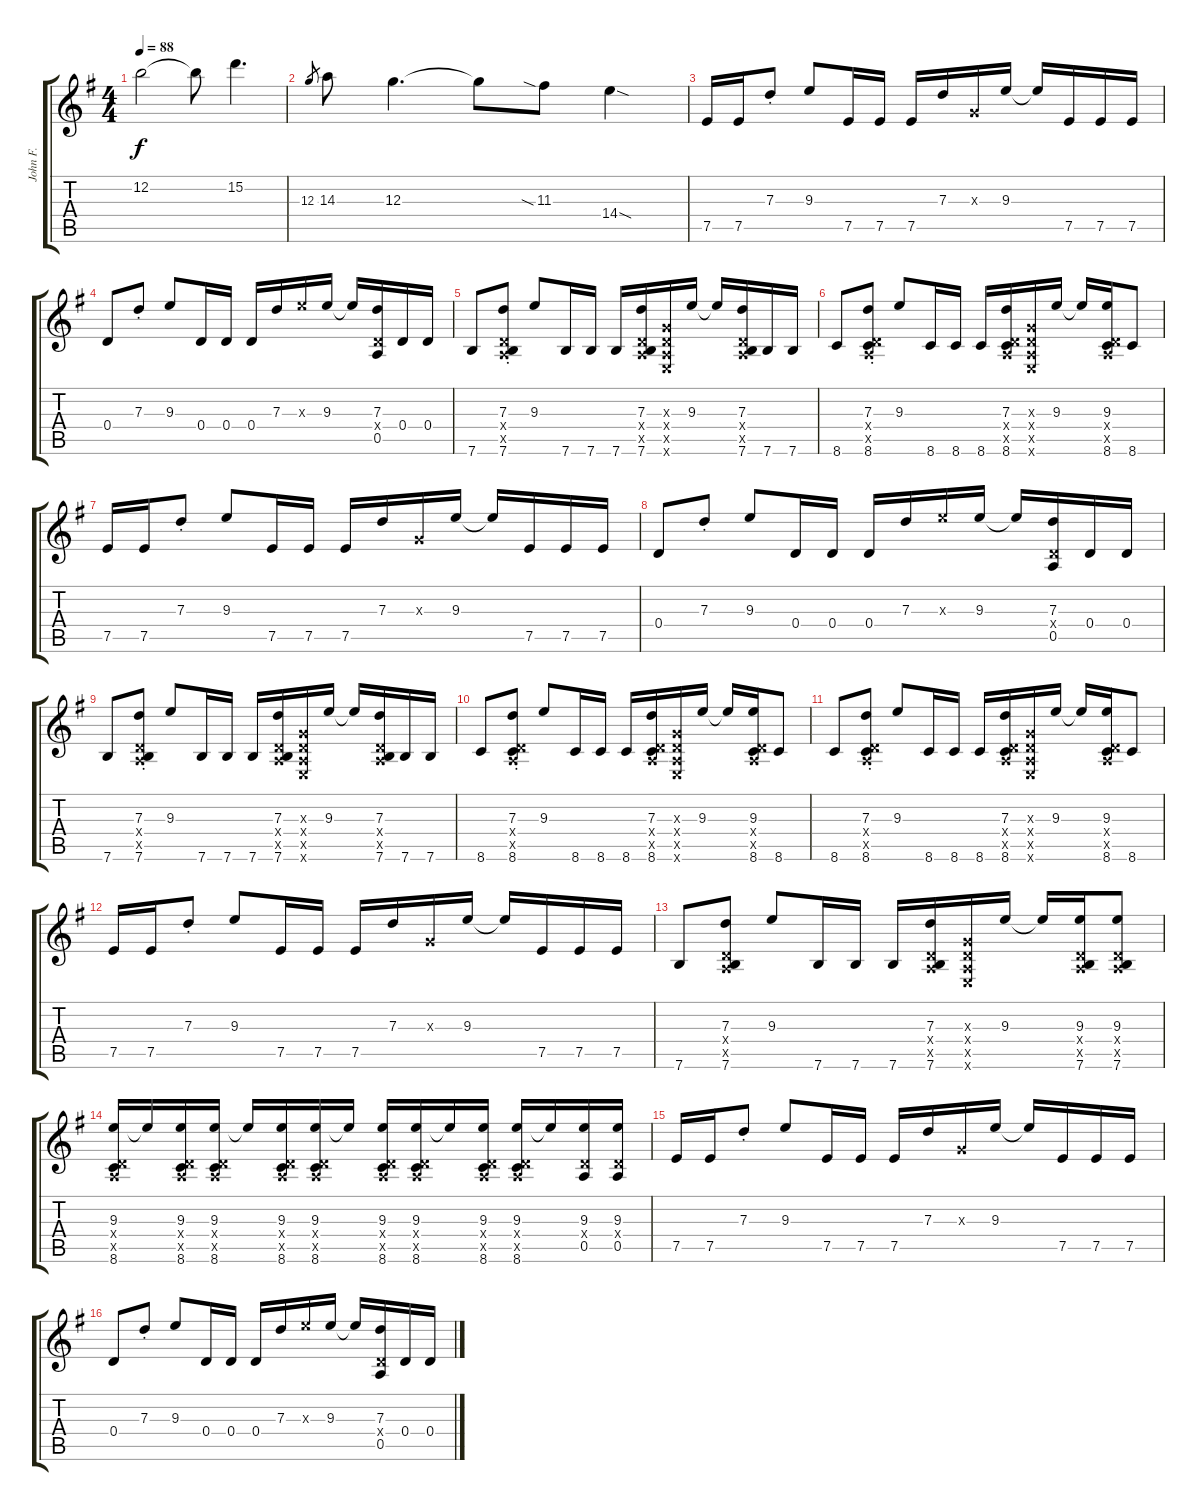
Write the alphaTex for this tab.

\track ("John F." "John F.") {instrument electricguitarclean}
\staff {score tabs}
\tuning (E4 B3 G3 D3 A2 E2) {hide}
\ts (4 4)
\tempo 88
\clef g2
\ks g
12.2.2{dy f} 12.2{t}.8 15.2.4{d} |
12.3.8{gr} 14.3.8 12.3.4{d} 12.3{t}.8 11.3{sia}.8 14.4{sod}.4{instrument electricguitarclean} |
7.5.16 7.5.16 7.3{st}.8 9.3.8 7.5.16 7.5.16 7.5.16 7.3.16 0.3{x}.16 9.3.16 9.3{t}.16 7.5.16 7.5.16 7.5.16 |
0.4.8 7.3{st}.8 9.3.8 0.4.16 0.4.16 0.4.16 7.3.16 9.3{x}.16 9.3.16 9.3{t}.16 (7.3 0.4{x} 0.5).16 0.4.16 0.4.16 |
7.6.8 (7.3{st} 0.4{x} 0.5{x} 7.6{st}).8 9.3.8 7.6.16 7.6.16 7.6.16 (7.3 0.4{x} 0.5{x} 7.6).16 (0.3{x} 0.4{x} 0.5{x} 0.6{x}).16 9.3.16 9.3{t}.16 (7.3 0.4{x} 0.5{x} 7.6).16 7.6.16 7.6.16 |
8.6.8 (7.3{st} 0.4{x} 0.5{x} 8.6{st}).8 9.3.8 8.6.16 8.6.16 8.6.16 (7.3 0.4{x} 0.5{x} 8.6).16 (0.3{x} 0.4{x} 0.5{x} 0.6{x}).16 9.3.16 9.3{t}.16 (9.3 0.4{x} 0.5{x} 8.6).16 8.6.8 |
7.5.16 7.5.16 7.3{st}.8 9.3.8 7.5.16 7.5.16 7.5.16 7.3.16 0.3{x}.16 9.3.16 9.3{t}.16 7.5.16 7.5.16 7.5.16 |
0.4.8 7.3{st}.8 9.3.8 0.4.16 0.4.16 0.4.16 7.3.16 9.3{x}.16 9.3.16 9.3{t}.16 (7.3 0.4{x} 0.5).16 0.4.16 0.4.16 |
7.6.8 (7.3{st} 0.4{x} 0.5{x} 7.6{st}).8 9.3.8 7.6.16 7.6.16 7.6.16 (7.3 0.4{x} 0.5{x} 7.6).16 (0.3{x} 0.4{x} 0.5{x} 0.6{x}).16 9.3.16 9.3{t}.16 (7.3 0.4{x} 0.5{x} 7.6).16 7.6.16 7.6.16 |
8.6.8 (7.3{st} 0.4{x} 0.5{x} 8.6{st}).8 9.3.8 8.6.16 8.6.16 8.6.16 (7.3 0.4{x} 0.5{x} 8.6).16 (0.3{x} 0.4{x} 0.5{x} 0.6{x}).16 9.3.16 9.3{t}.16 (9.3 0.4{x} 0.5{x} 8.6).16 8.6.8 |
8.6.8 (7.3{st} 0.4{x} 0.5{x} 8.6{st}).8 9.3.8 8.6.16 8.6.16 8.6.16 (7.3 0.4{x} 0.5{x} 8.6).16 (0.3{x} 0.4{x} 0.5{x} 0.6{x}).16 9.3.16 9.3{t}.16 (9.3 0.4{x} 0.5{x} 8.6).16 8.6.8 |
7.5.16 7.5.16 7.3{st}.8 9.3.8 7.5.16 7.5.16 7.5.16 7.3.16 0.3{x}.16 9.3.16 9.3{t}.16 7.5.16 7.5.16 7.5.16 |
7.6.8 (7.3 0.4{x} 0.5{x} 7.6).8 9.3.8 7.6.16 7.6.16 7.6.16 (7.3 0.4{x} 0.5{x} 7.6).16 (0.3{x} 0.4{x} 0.5{x} 0.6{x}).16 9.3.16 9.3{t}.16 (9.3 0.4{x} 0.5{x} 7.6).16 (9.3 0.4{x} 0.5{x} 7.6).8 |
(9.3 0.4{x} 0.5{x} 8.6).16 9.3{t}.16 (9.3 0.4{x} 0.5{x} 8.6).16 (9.3 0.4{x} 0.5{x} 8.6).16 9.3{t}.16 (9.3 0.4{x} 0.5{x} 8.6).16 (9.3 0.4{x} 0.5{x} 8.6).16 9.3{t}.16 (9.3 0.4{x} 0.5{x} 8.6).16 (9.3 0.4{x} 0.5{x} 8.6).16 9.3{t}.16 (9.3 0.4{x} 0.5{x} 8.6).16 (9.3 0.4{x} 0.5{x} 8.6).16 9.3{t}.16 (9.3 0.4{x} 0.5).16 (9.3 0.4{x} 0.5).16 |
7.5.16 7.5.16 7.3{st}.8 9.3.8 7.5.16 7.5.16 7.5.16 7.3.16 0.3{x}.16 9.3.16 9.3{t}.16 7.5.16 7.5.16 7.5.16 |
0.4.8 7.3{st}.8 9.3.8 0.4.16 0.4.16 0.4.16 7.3.16 9.3{x}.16 9.3.16 9.3{t}.16 (7.3 0.4{x} 0.5).16 0.4.16 0.4.16
